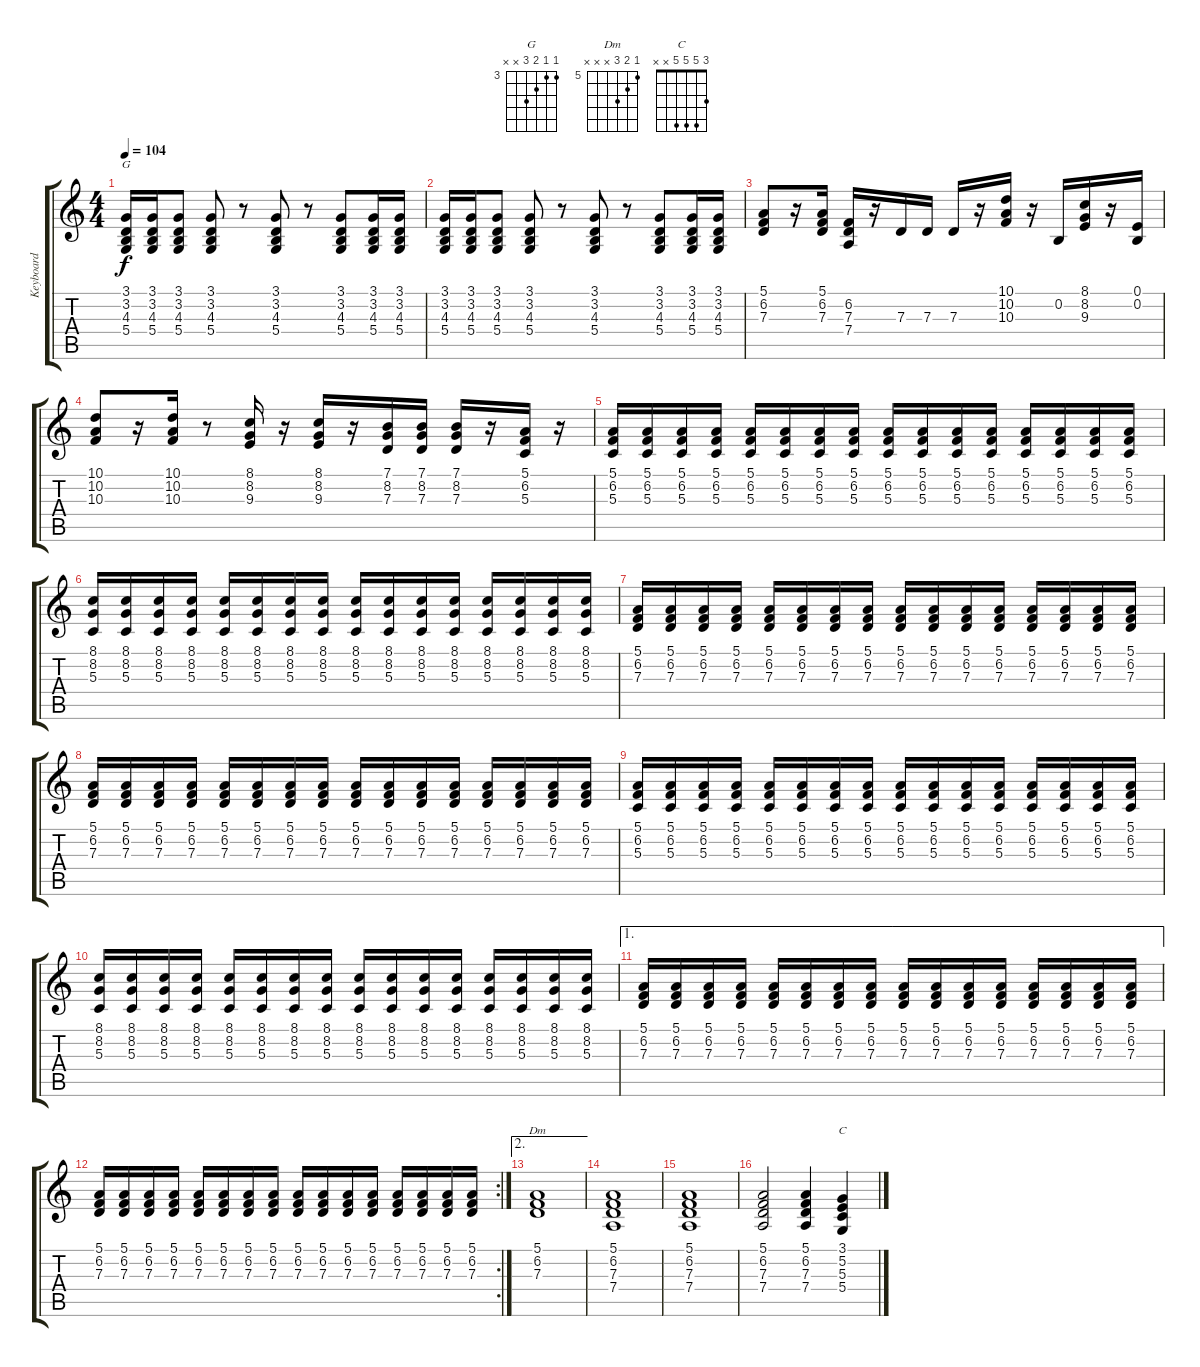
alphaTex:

\track ("Keyboard" "Keyboard") {instrument drawbarorgan}
\staff {score tabs}
\tuning (E4 B3 G3 D3 A2 E2) {hide}
\chord ("G" 3 3 4 5 x x) {firstfret 3}
\chord ("Dm" 5 6 7 x x x) {firstfret 5}
\chord ("C" 3 5 5 5 x x)
\ts (4 4)
\tempo 104
\clef g2
\ks c
(3.1 3.2 4.3 5.4).16{ch "G" dy f} (3.1 3.2 4.3 5.4).16 (3.1 3.2 4.3 5.4).8 (3.1 3.2 4.3 5.4).8 r.8 (3.1 3.2 4.3 5.4).8 r.8 (3.1 3.2 4.3 5.4).8 (3.1 3.2 4.3 5.4).16 (3.1 3.2 4.3 5.4).16 |
(3.1 3.2 4.3 5.4).16 (3.1 3.2 4.3 5.4).16 (3.1 3.2 4.3 5.4).8 (3.1 3.2 4.3 5.4).8 r.8 (3.1 3.2 4.3 5.4).8 r.8 (3.1 3.2 4.3 5.4).8 (3.1 3.2 4.3 5.4).16 (3.1 3.2 4.3 5.4).16 |
(5.1 6.2 7.3).8 r.16 (5.1 6.2 7.3).16 (6.2 7.3 7.4).16 r.16 7.3.16 7.3.16 7.3.16 r.16 (10.1 10.2 10.3).16 r.16 0.2.16 (8.1 8.2 9.3).16 r.16 (0.1 0.2).16 |
(10.1 10.2 10.3).8 r.16 (10.1 10.2 10.3).16 r.8 (8.1 8.2 9.3).16 r.16 (8.1 8.2 9.3).16 r.16 (7.1 8.2 7.3).16 (7.1 8.2 7.3).16 (7.1 8.2 7.3).16 r.16 (5.1 6.2 5.3).16 r.16 |
(5.1 6.2 5.3).16 (5.1 6.2 5.3).16 (5.1 6.2 5.3).16 (5.1 6.2 5.3).16 (5.1 6.2 5.3).16 (5.1 6.2 5.3).16 (5.1 6.2 5.3).16 (5.1 6.2 5.3).16 (5.1 6.2 5.3).16 (5.1 6.2 5.3).16 (5.1 6.2 5.3).16 (5.1 6.2 5.3).16 (5.1 6.2 5.3).16 (5.1 6.2 5.3).16 (5.1 6.2 5.3).16 (5.1 6.2 5.3).16 |
(8.1 8.2 5.3).16 (8.1 8.2 5.3).16 (8.1 8.2 5.3).16 (8.1 8.2 5.3).16 (8.1 8.2 5.3).16 (8.1 8.2 5.3).16 (8.1 8.2 5.3).16 (8.1 8.2 5.3).16 (8.1 8.2 5.3).16 (8.1 8.2 5.3).16 (8.1 8.2 5.3).16 (8.1 8.2 5.3).16 (8.1 8.2 5.3).16 (8.1 8.2 5.3).16 (8.1 8.2 5.3).16 (8.1 8.2 5.3).16 |
(5.1 6.2 7.3).16 (5.1 6.2 7.3).16 (5.1 6.2 7.3).16 (5.1 6.2 7.3).16 (5.1 6.2 7.3).16 (5.1 6.2 7.3).16 (5.1 6.2 7.3).16 (5.1 6.2 7.3).16 (5.1 6.2 7.3).16 (5.1 6.2 7.3).16 (5.1 6.2 7.3).16 (5.1 6.2 7.3).16 (5.1 6.2 7.3).16 (5.1 6.2 7.3).16 (5.1 6.2 7.3).16 (5.1 6.2 7.3).16 |
(5.1 6.2 7.3).16 (5.1 6.2 7.3).16 (5.1 6.2 7.3).16 (5.1 6.2 7.3).16 (5.1 6.2 7.3).16 (5.1 6.2 7.3).16 (5.1 6.2 7.3).16 (5.1 6.2 7.3).16 (5.1 6.2 7.3).16 (5.1 6.2 7.3).16 (5.1 6.2 7.3).16 (5.1 6.2 7.3).16 (5.1 6.2 7.3).16 (5.1 6.2 7.3).16 (5.1 6.2 7.3).16 (5.1 6.2 7.3).16 |
(5.1 6.2 5.3).16 (5.1 6.2 5.3).16 (5.1 6.2 5.3).16 (5.1 6.2 5.3).16 (5.1 6.2 5.3).16 (5.1 6.2 5.3).16 (5.1 6.2 5.3).16 (5.1 6.2 5.3).16 (5.1 6.2 5.3).16 (5.1 6.2 5.3).16 (5.1 6.2 5.3).16 (5.1 6.2 5.3).16 (5.1 6.2 5.3).16 (5.1 6.2 5.3).16 (5.1 6.2 5.3).16 (5.1 6.2 5.3).16 |
(8.1 8.2 5.3).16 (8.1 8.2 5.3).16 (8.1 8.2 5.3).16 (8.1 8.2 5.3).16 (8.1 8.2 5.3).16 (8.1 8.2 5.3).16 (8.1 8.2 5.3).16 (8.1 8.2 5.3).16 (8.1 8.2 5.3).16 (8.1 8.2 5.3).16 (8.1 8.2 5.3).16 (8.1 8.2 5.3).16 (8.1 8.2 5.3).16 (8.1 8.2 5.3).16 (8.1 8.2 5.3).16 (8.1 8.2 5.3).16 |
\ae 1
(5.1 6.2 7.3).16 (5.1 6.2 7.3).16 (5.1 6.2 7.3).16 (5.1 6.2 7.3).16 (5.1 6.2 7.3).16 (5.1 6.2 7.3).16 (5.1 6.2 7.3).16 (5.1 6.2 7.3).16 (5.1 6.2 7.3).16 (5.1 6.2 7.3).16 (5.1 6.2 7.3).16 (5.1 6.2 7.3).16 (5.1 6.2 7.3).16 (5.1 6.2 7.3).16 (5.1 6.2 7.3).16 (5.1 6.2 7.3).16 |
\rc 2
(5.1 6.2 7.3).16 (5.1 6.2 7.3).16 (5.1 6.2 7.3).16 (5.1 6.2 7.3).16 (5.1 6.2 7.3).16 (5.1 6.2 7.3).16 (5.1 6.2 7.3).16 (5.1 6.2 7.3).16 (5.1 6.2 7.3).16 (5.1 6.2 7.3).16 (5.1 6.2 7.3).16 (5.1 6.2 7.3).16 (5.1 6.2 7.3).16 (5.1 6.2 7.3).16 (5.1 6.2 7.3).16 (5.1 6.2 7.3).16 |
\ae 2
(5.1 6.2 7.3).1{ch "Dm"} |
(5.1 6.2 7.3 7.4).1 |
(5.1 6.2 7.3 7.4).1 |
(5.1 6.2 7.3 7.4).2 (5.1 6.2 7.3 7.4).4 (3.1 5.2 5.3 5.4).4{ch "C"}
